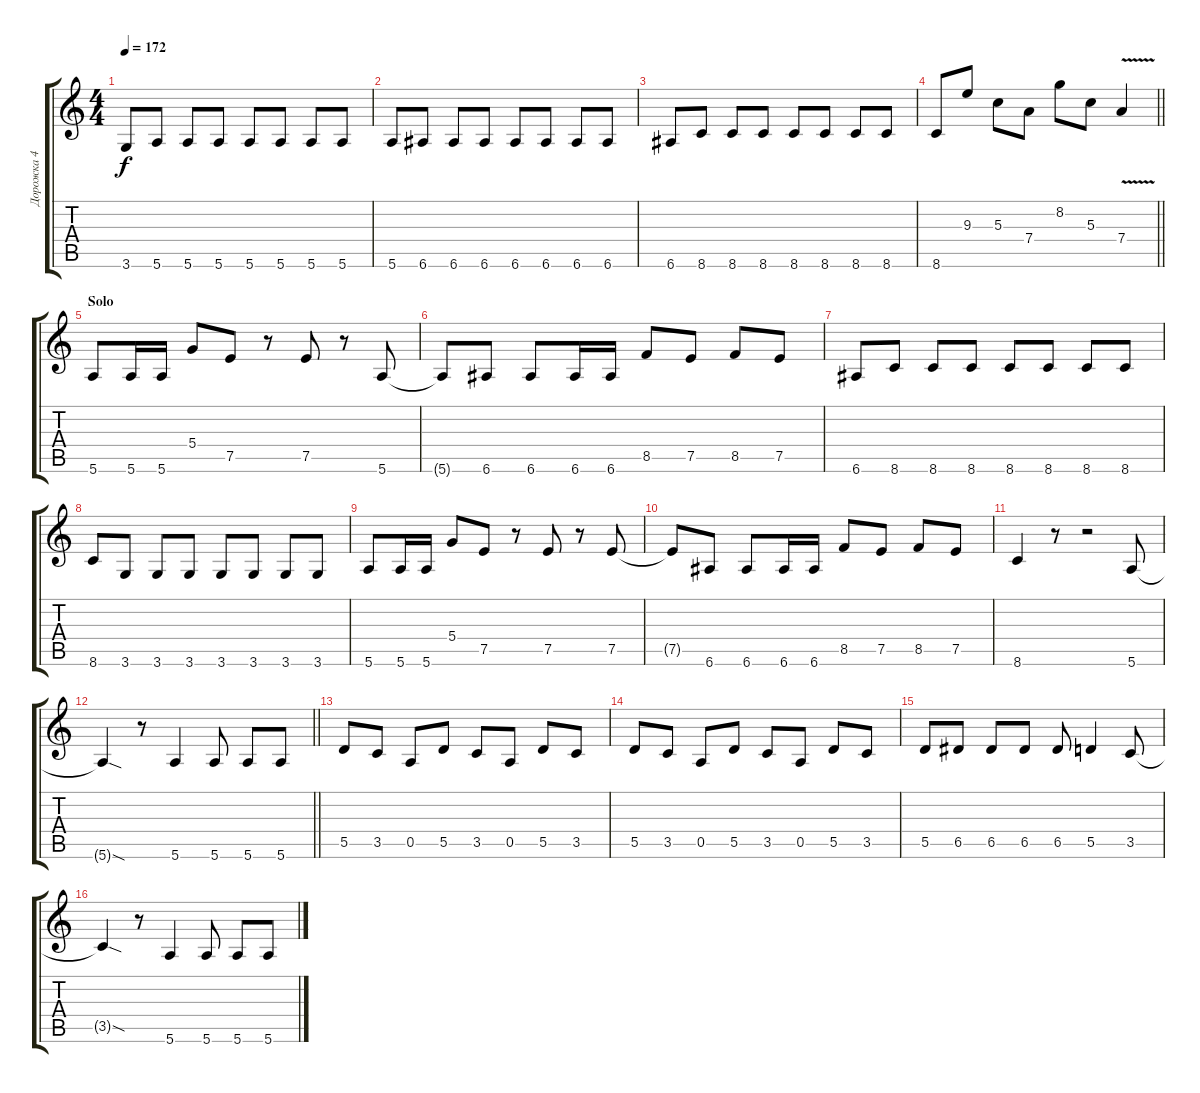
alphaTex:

\track ("Дорожка 4" "Дорожка 4") {instrument electricguitarjazz}
\staff {score tabs}
\tuning (E4 B3 G3 D3 A2 E2) {hide}
\ts (4 4)
\tempo 172
\clef g2
\ks c
3.6.8{dy f} 5.6.8 5.6.8 5.6.8 5.6.8 5.6.8 5.6.8 5.6.8 |
5.6.8 6.6.8 6.6.8 6.6.8 6.6.8 6.6.8 6.6.8 6.6.8 |
6.6.8 8.6.8 8.6.8 8.6.8 8.6.8 8.6.8 8.6.8 8.6.8 |
\barLineRight lightlight
8.6.8 9.3.8 5.3.8 7.4.8 8.2.8 5.3.8 7.4{v}.4 |
\section ("" "Solo")
5.6.8 5.6.16 5.6.16 5.4.8 7.5.8 r.8 7.5.8 r.8 5.6.8 |
5.6{t}.8 6.6.8 6.6.8 6.6.16 6.6.16 8.5.8 7.5.8 8.5.8 7.5.8 |
6.6.8 8.6.8 8.6.8 8.6.8 8.6.8 8.6.8 8.6.8 8.6.8 |
8.6.8 3.6.8 3.6.8 3.6.8 3.6.8 3.6.8 3.6.8 3.6.8 |
5.6.8 5.6.16 5.6.16 5.4.8 7.5.8 r.8 7.5.8 r.8 7.5.8 |
7.5{t}.8 6.6.8 6.6.8 6.6.16 6.6.16 8.5.8 7.5.8 8.5.8 7.5.8 |
8.6.4 r.8 r.2 5.6.8 |
\barLineRight lightlight
5.6{sod t}.4 r.8 5.6.4 5.6.8 5.6.8 5.6.8 |
5.5.8 3.5.8 0.5.8 5.5.8 3.5.8 0.5.8 5.5.8 3.5.8 |
5.5.8 3.5.8 0.5.8 5.5.8 3.5.8 0.5.8 5.5.8 3.5.8 |
5.5.8 6.5.8 6.5.8 6.5.8 6.5.8 5.5.4 3.5.8 |
3.5{sod t}.4 r.8 5.6.4 5.6.8 5.6.8 5.6.8
